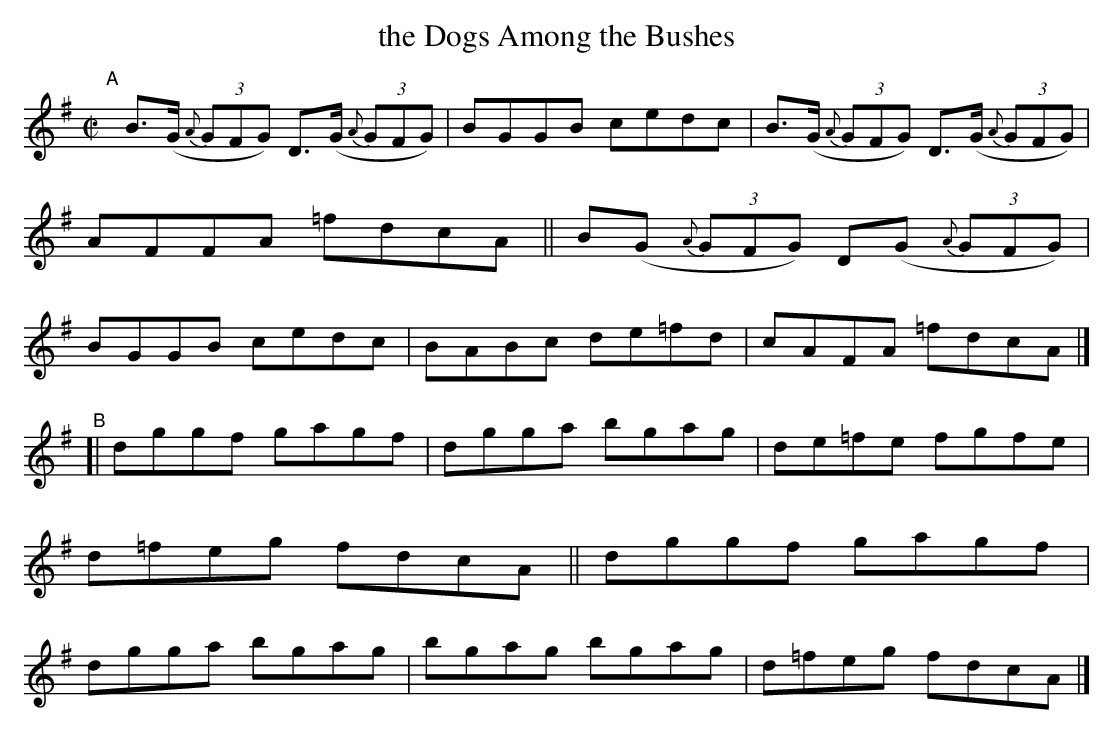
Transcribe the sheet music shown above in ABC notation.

X:1
T: the Dogs Among the Bushes
M: C|
L: 1/8
K: G
"^A"\
[|]B>(G {A}(3GFG) D>(G {A}(3GFG) | BGGB cedc | B>(G {A}(3GFG) D>(G {A}(3GFG) | AFFA =fdcA \
||  B(G {A}(3GFG) D(G {A}(3GFG) | BGGB cedc | BABc de=fd | cAFA =fdcA |]
"^B"\
[| dggf gagf | dgga bgag | de=fe fgfe | d=feg fdcA \
|| dggf gagf | dgga bgag | bgag bgag | d=feg fdcA |]
